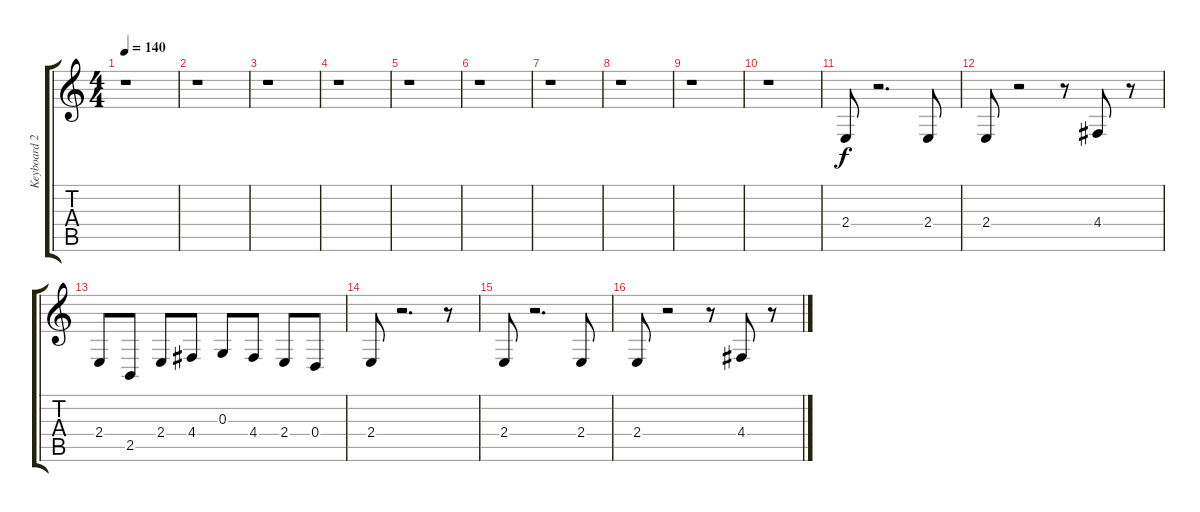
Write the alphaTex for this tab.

\track ("Keyboard 2" "Keyboard 2") {instrument pizzicatostrings}
\staff {score tabs}
\tuning (E4 B3 G3 D3 A2 E2) {hide}
\ts (4 4)
\tempo 140
\clef g2
\ks c
r.1{dy f} |
r.1 |
r.1 |
r.1 |
r.1 |
r.1 |
r.1 |
r.1 |
r.1 |
r.1 |
2.4.8 r.2{d} 2.4.8 |
2.4.8 r.2 r.8 4.4.8 r.8 |
2.4.8 2.5.8 2.4.8 4.4.8 0.3.8 4.4.8 2.4.8 0.4.8 |
2.4.8 r.2{d} r.8 |
2.4.8 r.2{d} 2.4.8 |
2.4.8 r.2 r.8 4.4.8 r.8
